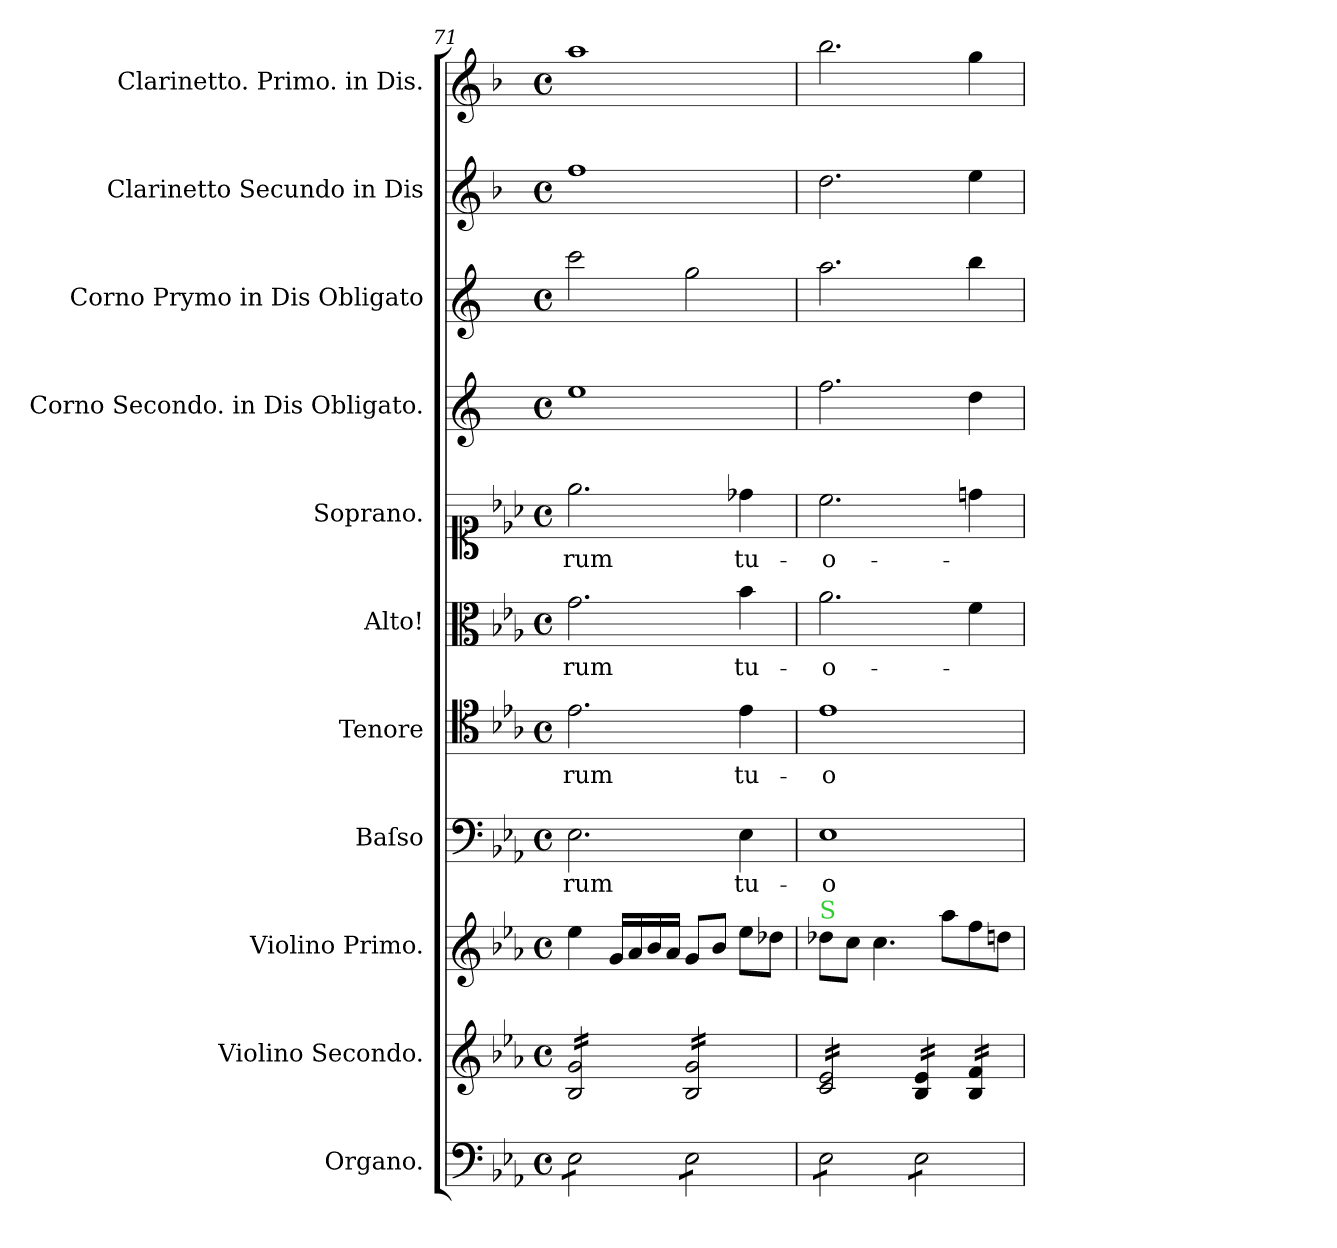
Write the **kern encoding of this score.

**kern	**kern	**kern	**kern	**text	**kern	**text	**kern	**text	**kern	**text	**kern	**kern	**kern	**kern
*part11	*part10	*part9	*part8	*part8	*part7	*part7	*part6	*part6	*part5	*part5	*part4	*part3	*part2	*part1
*staff11	*staff10	*staff9	*staff8	*staff8	*staff7	*staff7	*staff6	*staff6	*staff5	*staff5	*staff4	*staff3	*staff2	*staff1
*I"Organo.	*I"Violino Secondo.	*I"Violino Primo.	*I"Baſso	*	*I"Tenore	*	*I"Alto!	*	*I"Soprano.	*	*I"Corno Secondo. in Dis Obligato.	*I"Corno Prymo in Dis Obligato	*I"Clarinetto Secundo in Dis	*I"Clarinetto. Primo. in Dis.
*I'org	*I'vl2	*I'vl1	*I'B	*	*I'T	*	*I'A	*	*I'S	*	*I'cor2	*I'cor1	*I'Cl.	*I'Cl.
*clefF4	*clefG2	*clefG2	*clefF4	*	*clefC4	*	*clefC3	*	*clefC1	*	*clefG2	*clefG2	*clefG2	*clefG2
*	*	*	*	*	*	*	*	*	*	*	*ITrd5c9	*ITrd5c9	*ITrd1c2	*ITrd1c2
*k[b-e-a-]	*k[b-e-a-]	*k[b-e-a-]	*k[b-e-a-]	*	*k[b-e-a-]	*	*k[b-e-a-]	*	*k[b-e-a-]	*	*k[b-e-a-]	*k[b-e-a-]	*k[b-e-a-]	*k[b-e-a-]
*M4/4	*M4/4	*M4/4	*M4/4	*	*M4/4	*	*M4/4	*	*M4/4	*	*M4/4	*M4/4	*M4/4	*M4/4
*met(c)	*met(c)	*met(c)	*met(c)	*	*met(c)	*	*met(c)	*	*met(c)	*	*met(c)	*met(c)	*met(c)	*met(c)
=71	=71	=71	=71	=71	=71	=71	=71	=71	=71	=71	=71	=71	=71	=71
!	!	!	!	!	!	!	!	!	!	!LO:LY:i	!	!	!	!
*tremolo	*	*	*	*	*	*	*	*	*	*	*	*	*	*
*	*tremolo	*	*	*	*	*	*	*	*	*	*	*	*	*
8E-\L	16B-/ 16g/LL	4ee-\	2.E-\	-rum	2.e-\	-rum	2.g\	-rum	2.ee-\	-rum	1g	2ee-\	1ee-	1gg
.	16B-/ 16g/	.	.	.	.	.	.	.	.	.	.	.	.	.
8E-\	16B-/ 16g/	.	.	.	.	.	.	.	.	.	.	.	.	.
.	16B-/ 16g/	.	.	.	.	.	.	.	.	.	.	.	.	.
8E-\	16B-/ 16g/	16g/LL	.	.	.	.	.	.	.	.	.	.	.	.
.	16B-/ 16g/	16a-/	.	.	.	.	.	.	.	.	.	.	.	.
8E-\J	16B-/ 16g/	16b-/	.	.	.	.	.	.	.	.	.	.	.	.
.	16B-/ 16g/JJ	16a-/JJ	.	.	.	.	.	.	.	.	.	.	.	.
8E-\L	16B-/ 16g/LL	8g/L	.	.	.	.	.	.	.	.	.	2b-\	.	.
.	16B-/ 16g/	.	.	.	.	.	.	.	.	.	.	.	.	.
8E-\	16B-/ 16g/	8b-/J	.	.	.	.	.	.	.	.	.	.	.	.
.	16B-/ 16g/	.	.	.	.	.	.	.	.	.	.	.	.	.
8E-\	16B-/ 16g/	8ee-\L	4E-\	tu-	4e-\	tu-	4b-\	tu-	4dd-X\	tu-	.	.	.	.
.	16B-/ 16g/	.	.	.	.	.	.	.	.	.	.	.	.	.
8E-\J	16B-/ 16g/	8dd-X\J	.	.	.	.	.	.	.	.	.	.	.	.
.	16B-/ 16g/JJ	.	.	.	.	.	.	.	.	.	.	.	.	.
=72	=72	=72	=72	=72	=72	=72	=72	=72	=72	=72	=72	=72	=72	=72
!	!	!LO:TX:a:color=limegreen:t=S	!	!	!	!	!	!	!	!	!	!	!	!
8E-\L	16c/ 16e-/LL	8dd-X\L	1E-	-o-	1e-	-o-	2.a-\	-o-	2.cc\	-o-	2.a-\	2.cc\	2.cc\	2.aa-\
.	16c/ 16e-/	.	.	.	.	.	.	.	.	.	.	.	.	.
8E-\	16c/ 16e-/	8cc\J	.	.	.	.	.	.	.	.	.	.	.	.
.	16c/ 16e-/	.	.	.	.	.	.	.	.	.	.	.	.	.
8E-\	16c/ 16e-/	4.cc\	.	.	.	.	.	.	.	.	.	.	.	.
.	16c/ 16e-/	.	.	.	.	.	.	.	.	.	.	.	.	.
8E-\J	16c/ 16e-/	.	.	.	.	.	.	.	.	.	.	.	.	.
.	16c/ 16e-/JJ	.	.	.	.	.	.	.	.	.	.	.	.	.
8E-\L	16B-/ 16e-/LL	.	.	.	.	.	.	.	.	.	.	.	.	.
.	16B-/ 16e-/	.	.	.	.	.	.	.	.	.	.	.	.	.
8E-\	16B-/ 16e-/	8aa-\L	.	.	.	.	.	.	.	.	.	.	.	.
.	16B-/ 16e-/JJ	.	.	.	.	.	.	.	.	.	.	.	.	.
8E-\	16B-/ 16f/LL	8ff\	.	.	.	.	4f\	.	4ddn\	.	4f\	4dd\	4dd\	4ff\
.	16B-/ 16f/	.	.	.	.	.	.	.	.	.	.	.	.	.
8E-\J	16B-/ 16f/	8ddn\J	.	.	.	.	.	.	.	.	.	.	.	.
*Xtremolo	*	*	*	*	*	*	*	*	*	*	*	*	*	*
.	16B-/ 16f/JJ	.	.	.	.	.	.	.	.	.	.	.	.	.
*	*Xtremolo	*	*	*	*	*	*	*	*	*	*	*	*	*
=	=	=	=	=	=	=	=	=	=	=	=	=	=	=
*-	*-	*-	*-	*-	*-	*-	*-	*-	*-	*-	*-	*-	*-	*-
